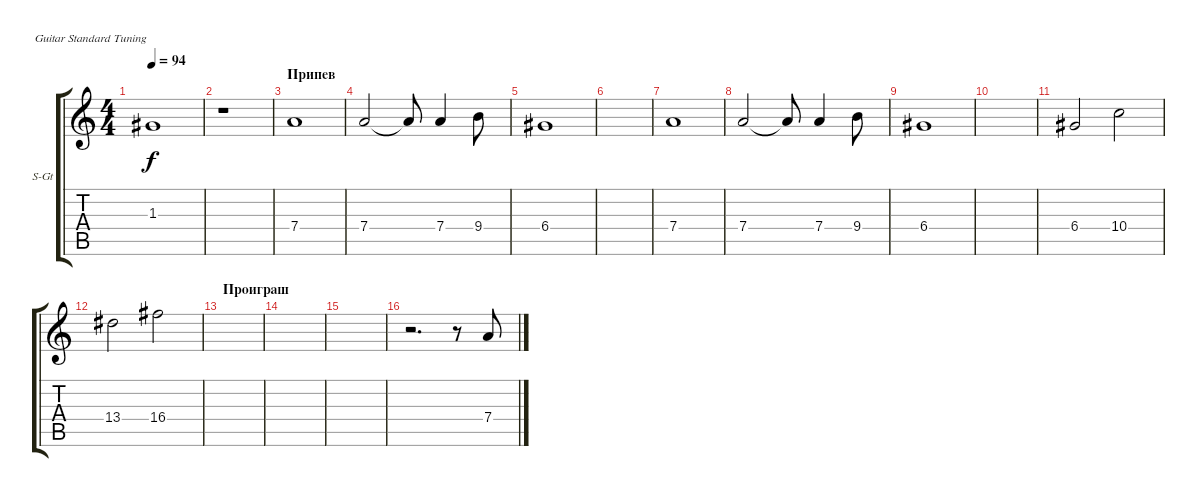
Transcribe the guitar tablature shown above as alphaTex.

\defaultSystemsLayout 4
\bracketExtendMode groupsimilarinstruments
\firstSystemTrackNameOrientation horizontal
\otherSystemsTrackNameOrientation horizontal
\track ("В. Бутусов (вокал)" "S-Gt") {instrument acousticguitarsteel}
\staff {score tabs}
\tuning (E4 B3 G3 D3 A2 E2)
\ts (4 4)
\tempo 94
\clef g2
\ks c
1.3{t}.1{dy f} |
r.1 |
\section ("" "Припев")
7.4.1 |
7.4.2 7.4{t}.8 7.4.4 9.4.8 |
6.4.1 |
|
7.4.1 |
7.4.2 7.4{t}.8 7.4.4 9.4.8 |
6.4.1 |
|
6.4.2 10.4.2 |
13.4.2 16.4.2 |
\section ("" "Проиграш")
|
|
|
r.2{d} r.8 7.4.8
